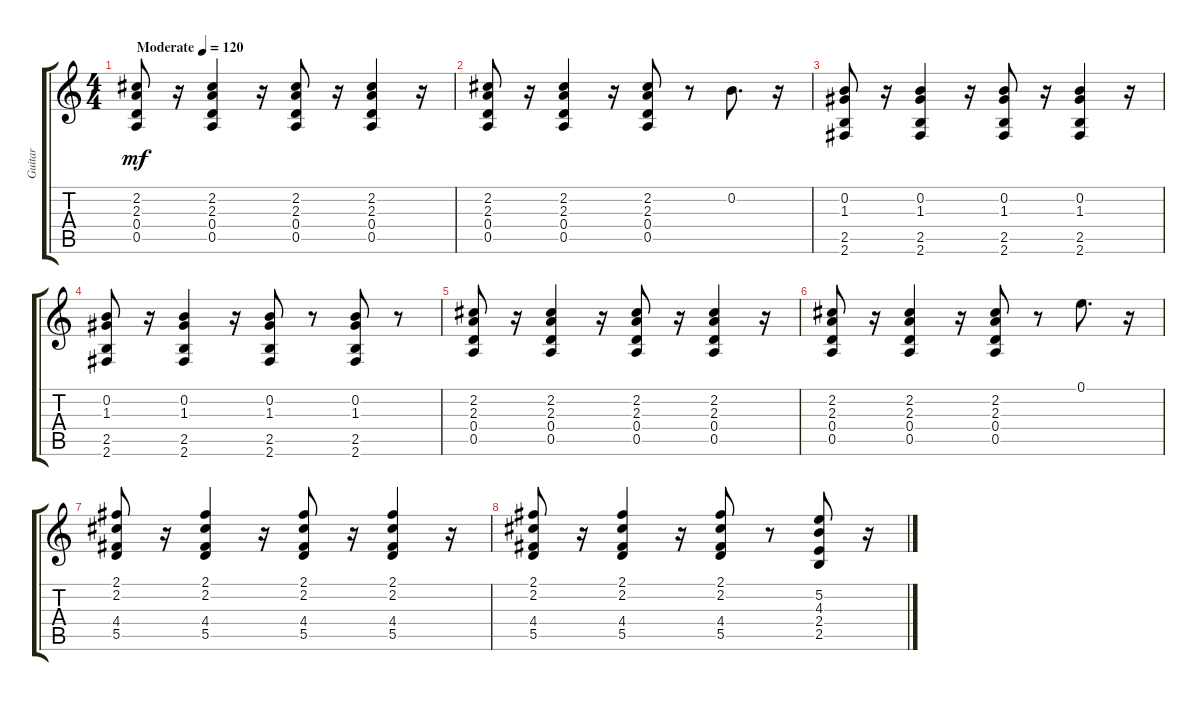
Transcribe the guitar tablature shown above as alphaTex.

\track ("Guitar" "Guitar") {instrument overdrivenguitar}
\staff {score tabs}
\tuning (E4 B3 G3 D3 A2 E2) {hide}
\ts (4 4)
\tempo (120 "Moderate")
\clef g2
\ks c
(2.2 2.3 0.4 0.5).8{dy mf instrument overdrivenguitar} r.16 (2.2 2.3 0.4 0.5).4 r.16 (2.2 2.3 0.4 0.5).8 r.16 (2.2 2.3 0.4 0.5).4 r.16 |
(2.2 2.3 0.4 0.5).8 r.16 (2.2 2.3 0.4 0.5).4 r.16 (2.2 2.3 0.4 0.5).8 r.8 0.2.8{d} r.16 |
(0.2 1.3 2.5 2.6).8 r.16 (0.2 1.3 2.5 2.6).4 r.16 (0.2 1.3 2.5 2.6).8 r.16 (0.2 1.3 2.5 2.6).4 r.16 |
(0.2 1.3 2.5 2.6).8 r.16 (0.2 1.3 2.5 2.6).4 r.16 (0.2 1.3 2.5 2.6).8 r.8 (0.2 1.3 2.5 2.6).8 r.8 |
(2.2 2.3 0.4 0.5).8 r.16 (2.2 2.3 0.4 0.5).4 r.16 (2.2 2.3 0.4 0.5).8 r.16 (2.2 2.3 0.4 0.5).4 r.16 |
(2.2 2.3 0.4 0.5).8 r.16 (2.2 2.3 0.4 0.5).4 r.16 (2.2 2.3 0.4 0.5).8 r.8 0.1.8{d} r.16 |
(2.1 2.2 4.4 5.5).8 r.16 (2.1 2.2 4.4 5.5).4 r.16 (2.1 2.2 4.4 5.5).8 r.16 (2.1 2.2 4.4 5.5).4 r.16 |
(2.1 2.2 4.4 5.5).8 r.16 (2.1 2.2 4.4 5.5).4 r.16 (2.1 2.2 4.4 5.5).8 r.8 (5.2 4.3 2.4 2.5).8 r.16
